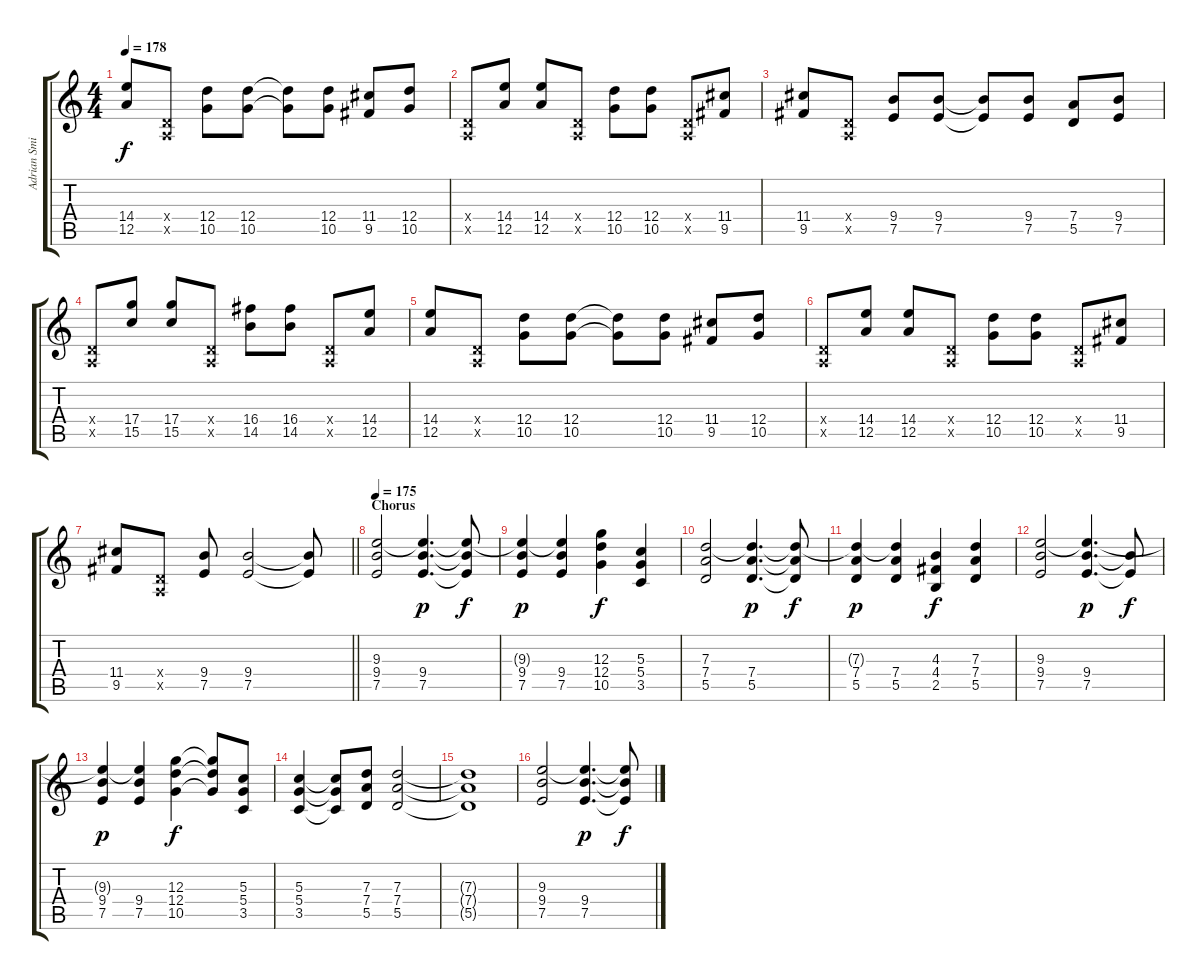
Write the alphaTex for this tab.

\track ("Adrian Smith" "Adrian Smi") {instrument distortionguitar}
\staff {score tabs}
\tuning (E4 B3 G3 D3 A2 E2) {hide}
\ts (4 4)
\tempo 178
\clef g2
\ks c
(14.4 12.5).8{dy f} (0.4{x} 0.5{x}).8 (12.4 10.5).8 (12.4 10.5).8 (12.4{t} 10.5{t}).8 (12.4 10.5).8 (11.4 9.5).8 (12.4 10.5).8 |
(0.4{x} 0.5{x}).8 (14.4 12.5).8 (14.4 12.5).8 (0.4{x} 0.5{x}).8 (12.4 10.5).8 (12.4 10.5).8 (0.4{x} 0.5{x}).8 (11.4 9.5).8 |
(11.4 9.5).8 (0.4{x} 0.5{x}).8 (9.4 7.5).8 (9.4 7.5).8 (9.4{t} 7.5{t}).8 (9.4 7.5).8 (7.4 5.5).8 (9.4 7.5).8 |
(0.4{x} 0.5{x}).8 (17.4 15.5).8 (17.4 15.5).8 (0.4{x} 0.5{x}).8 (16.4 14.5).8 (16.4 14.5).8 (0.4{x} 0.5{x}).8 (14.4 12.5).8 |
(14.4 12.5).8 (0.4{x} 0.5{x}).8 (12.4 10.5).8 (12.4 10.5).8 (12.4{t} 10.5{t}).8 (12.4 10.5).8 (11.4 9.5).8 (12.4 10.5).8 |
(0.4{x} 0.5{x}).8 (14.4 12.5).8 (14.4 12.5).8 (0.4{x} 0.5{x}).8 (12.4 10.5).8 (12.4 10.5).8 (0.4{x} 0.5{x}).8 (11.4 9.5).8 |
\barLineRight lightlight
(11.4 9.5).8 (0.4{x} 0.5{x}).8 (9.4 7.5).8 (9.4 7.5).2 (9.4{t} 7.5{t}).8 |
\section ("" "Chorus")
\tempo 175
(9.3 9.4 7.5).2 (9.3{t} 9.4 7.5).4{d dy p} (9.3{t} 9.4{t} 7.5{t}).8{dy f} |
(9.3{t} 9.4 7.5).4{dy p} (9.3{t} 9.4 7.5).4 (12.3 12.4 10.5).4{dy f} (5.3 5.4 3.5).4 |
(7.3 7.4 5.5).2 (7.3{t} 7.4 5.5).4{d dy p} (7.3{t} 7.4{t} 5.5{t}).8{dy f} |
(7.3{t} 7.4 5.5).4{dy p} (7.3{t} 7.4 5.5).4 (4.3 4.4 2.5).4{dy f} (7.3 7.4 5.5).4 |
(9.3 9.4 7.5).2 (9.3{t} 9.4 7.5).4{d dy p} (9.4{t} 7.5{t}).8{dy f} |
(9.3{t} 9.4 7.5).4{dy p} (9.3{t} 9.4 7.5).4 (12.3 12.4 10.5).4{dy f} (12.3{t} 12.4{t} 10.5{t}).8 (5.3 5.4 3.5).8 |
(5.3 5.4 3.5).4 (5.3{t} 5.4{t} 3.5{t}).8 (7.3 7.4 5.5).8 (7.3 7.4 5.5).2 |
(7.3{t} 7.4{t} 5.5{t}).1 |
(9.3 9.4 7.5).2 (9.3{t} 9.4 7.5).4{d dy p} (9.3{t} 9.4{t} 7.5{t}).8{dy f}
